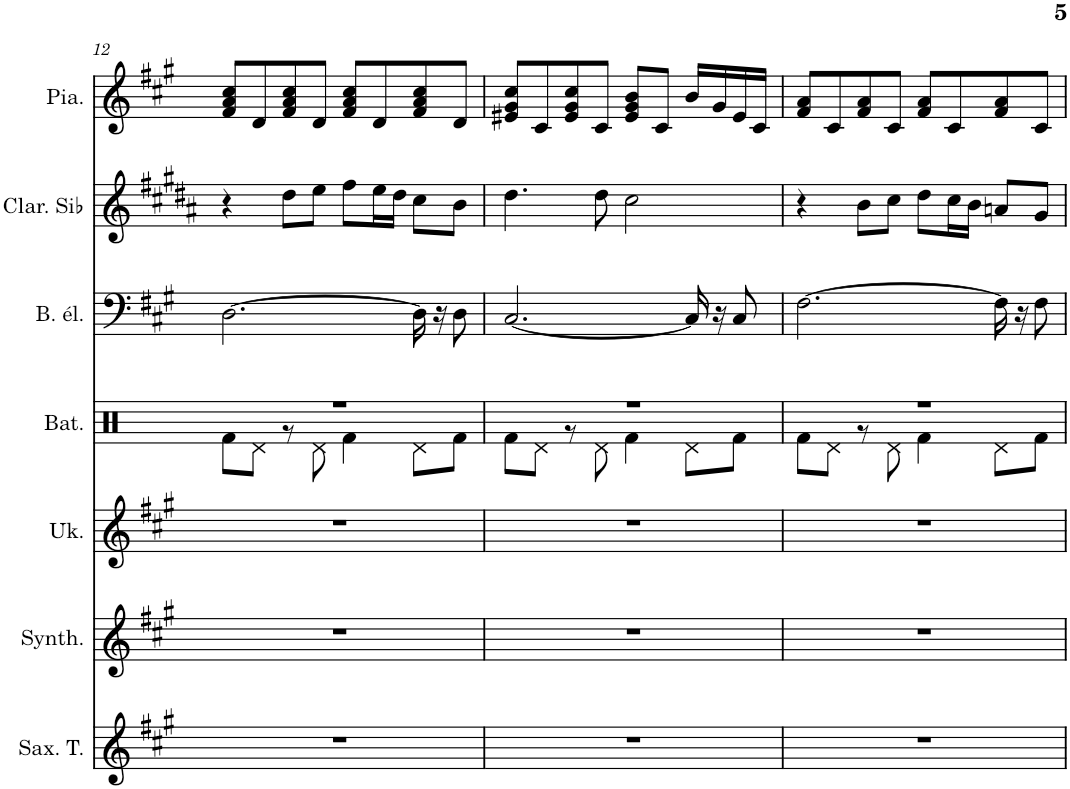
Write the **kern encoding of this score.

**kern	**kern	**kern	**kern	**kern	**kern	**kern
*part7	*part6	*part5	*part4	*part3	*part2	*part1
*staff7	*staff6	*staff5	*staff4	*staff3	*staff2	*staff1
*I"Saxophone Ténor, ** 5	*I"Synthétiseur d'instruments à cordes, ** 4	*I"Ukulélé, ** 3	*I"Batterie, ** DRUMS	*I"Basse électrique, ** 9	*I"Clarinette en Sib	*I"Piano
*I'Sax. T.	*I'Synth.	*I'Uk.	*I'Bat.	*I'B. él.	*I'Clar. Sib	*I'Pia.
!!LO:PB:g=z
*clefG2	*clefG2	*clefG2	*clefX	*clefF4	*clefG2	*clefG2
*Trd8c14	*	*	*	*Trd7c12	*Trd1c2	*
*k[f#c#g#]	*k[f#c#g#]	*k[f#c#g#]	*k[]	*k[f#c#g#]	*k[f#c#g#d#a#]	*k[f#c#g#]
*M4/4	*M4/4	*M4/4	*M4/4	*M4/4	*M4/4	*M4/4
=12	=12	=12	=12	=12	=12	=12
*	*	*	*^	*	*	*
1r	1r	1r	1r	8Rf\L	[2.D\	4r	8f#/ 8a/ 8cc#/L
.	.	.	.	8Rd\J	.	.	8d/
.	.	.	.	8r	.	8dd#\L	8f#/ 8a/ 8cc#/
.	.	.	.	8Rd\	.	8ee\J	8d/J
.	.	.	.	4Rf\	.	8ff#\L	8f#/ 8a/ 8cc#/L
.	.	.	.	.	.	16ee\L	8d/
.	.	.	.	.	.	16dd#\JJ	.
.	.	.	.	8Rd\L	16D\]	8cc#\L	8f#/ 8a/ 8cc#/
.	.	.	.	.	16r	.	.
.	.	.	.	8Rf\J	8D\	8b\J	8d/J
=13	=13	=13	=13	=13	=13	=13	=13
1r	1r	1r	1r	8Rf\L	[2.C#/	4.dd#\	8e#X/ 8g#/ 8cc#/L
.	.	.	.	8Rd\J	.	.	8c#/
.	.	.	.	8r	.	.	8e#/ 8g#/ 8cc#/
.	.	.	.	8Rd\	.	8dd#\	8c#/J
.	.	.	.	4Rf\	.	2cc#\	8e#/ 8g#/ 8b/L
.	.	.	.	.	.	.	8c#/J
.	.	.	.	8Rd\L	16C#/]	.	16b/LL
.	.	.	.	.	16r	.	16g#/
.	.	.	.	8Rf\J	8C#/	.	16e#/
.	.	.	.	.	.	.	16c#/JJ
=14	=14	=14	=14	=14	=14	=14	=14
1r	1r	1r	1r	8Rf\L	[2.F#\	4r	8f#/ 8a/L
.	.	.	.	8Rd\J	.	.	8c#/
.	.	.	.	8r	.	8b\L	8f#/ 8a/
.	.	.	.	8Rd\	.	8cc#\J	8c#/J
.	.	.	.	4Rf\	.	8dd#\L	8f#/ 8a/L
.	.	.	.	.	.	16cc#\L	8c#/
.	.	.	.	.	.	16b\JJ	.
.	.	.	.	8Rd\L	16F#\]	8an/L	8f#/ 8a/
.	.	.	.	.	16r	.	.
.	.	.	.	8Rf\J	8F#\	8g#/J	8c#/J
*	*	*	*v	*v	*	*	*
=	=	=	=	=	=	=
*-	*-	*-	*-	*-	*-	*-
